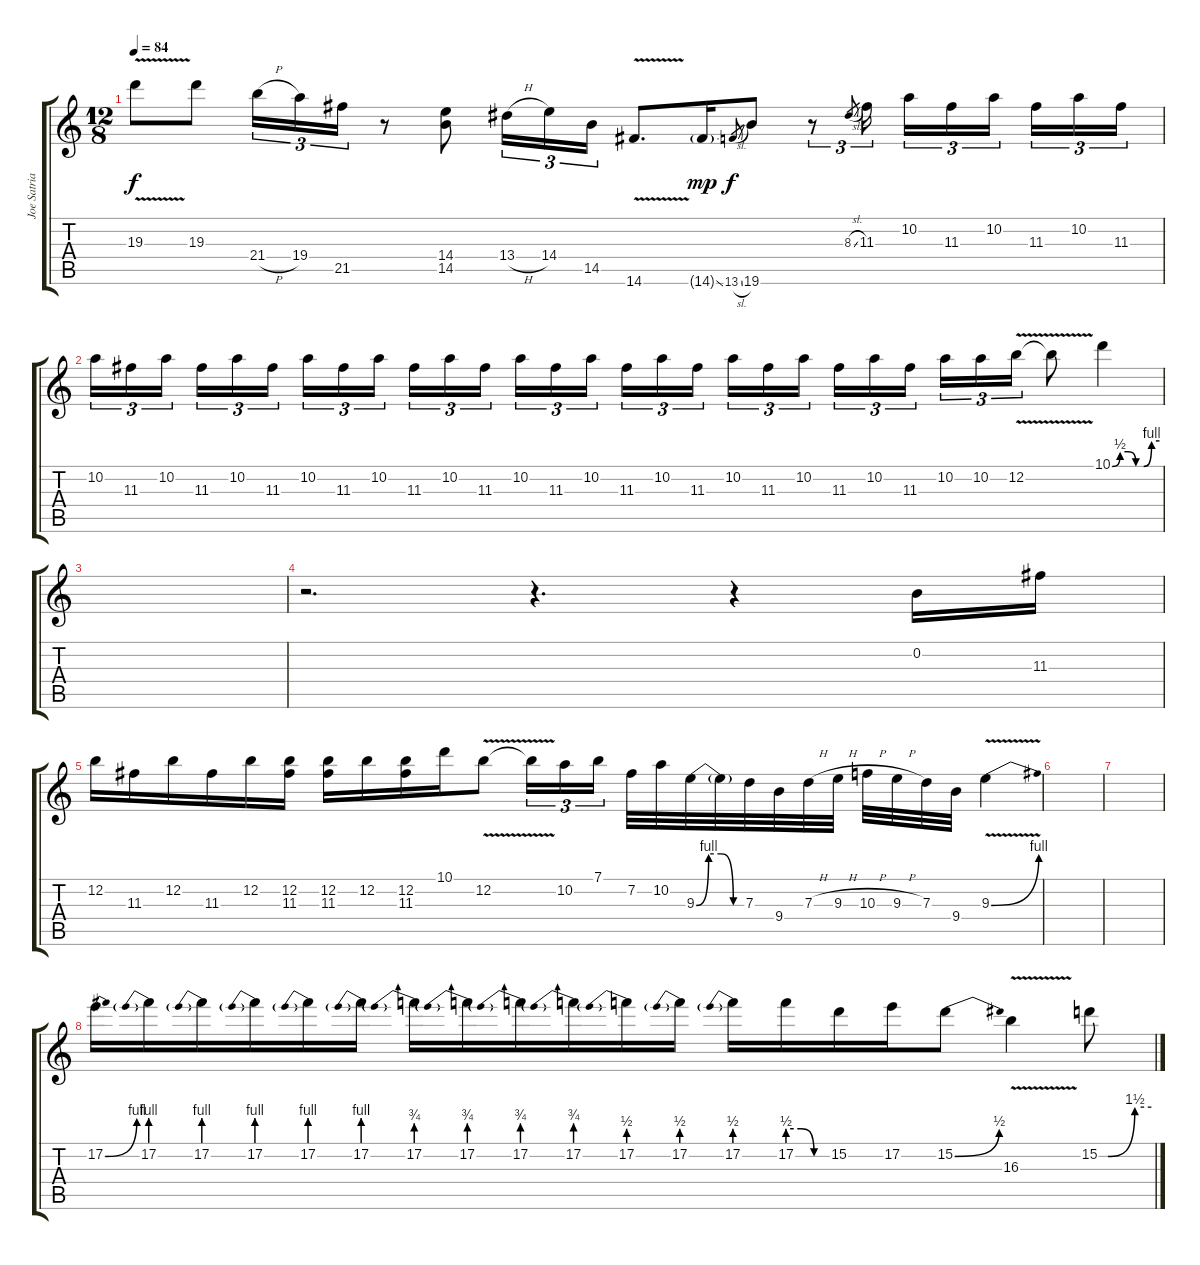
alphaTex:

\track ("Joe Satriani" "Joe Satria") {instrument distortionguitar}
\staff {score tabs}
\tuning (E4 B3 G3 D3 A2 E2) {hide}
\ts (12 8)
\tempo 84
\clef g2
\ks c
19.3{v}.8{dy f} 19.3.8 21.4{h}.16{tu (3 2)} 19.4.16{tu (3 2)} 21.5.16{tu (3 2)} r.8 (14.4 14.5).8 13.4{h}.16{tu (3 2)} 14.4.16{tu (3 2)} 14.5.16{tu (3 2)} 14.6{v}.8{d} 14.6{ss g}.16{dy mp} 13.6{sl}.8{gr dy f} 19.6.8 r.8{tu (3 2)} 8.3{sl}.8{gr} 11.3.16{tu (3 2)} 10.2.16{tu (3 2)} 11.3.16{tu (3 2)} 10.2.16{tu (3 2)} 11.3.16{tu (3 2)} 10.2.16{tu (3 2)} 11.3.16{tu (3 2)} |
10.2.16{tu (3 2)} 11.3.16{tu (3 2)} 10.2.16{tu (3 2)} 11.3.16{tu (3 2)} 10.2.16{tu (3 2)} 11.3.16{tu (3 2)} 10.2.16{tu (3 2)} 11.3.16{tu (3 2)} 10.2.16{tu (3 2)} 11.3.16{tu (3 2)} 10.2.16{tu (3 2)} 11.3.16{tu (3 2)} 10.2.16{tu (3 2)} 11.3.16{tu (3 2)} 10.2.16{tu (3 2)} 11.3.16{tu (3 2)} 10.2.16{tu (3 2)} 11.3.16{tu (3 2)} 10.2.16{tu (3 2)} 11.3.16{tu (3 2)} 10.2.16{tu (3 2)} 11.3.16{tu (3 2)} 10.2.16{tu (3 2)} 11.3.16{tu (3 2)} 10.2.16{tu (3 2)} 10.2.16{tu (3 2)} 12.2{v}.16{tu (3 2)} 12.2{t}.8 10.1{be (custom 0 0 10 2 20 2 30 0 40 0 50 4 60 4)}.4 |
|
r.2{d} r.4{d} r.4 0.2.16 11.3.16 |
12.2.16 11.3.16 12.2.16 11.3.16 12.2.16 (12.2 11.3).16 (12.2 11.3).16 12.2.16 (12.2 11.3).16 10.1.16 12.2{v}.8 12.2{t}.16{tu (3 2)} 10.2.16{tu (3 2)} 7.1.16{tu (3 2)} 7.2.32 10.2.32 9.3{be (custom 0 0 15 4 30 4 45 0 60 0)}.32 9.3{t}.32 7.3.32 9.4.32 7.3{h}.32 9.3{h}.32 10.3{h}.32 9.3{h}.32 7.3.32 9.4.32 9.3{be (bend 0 0 60 4) v}.4 |
|
|
17.2{be (bend 0 0 60 4)}.16 17.2{be (prebend 0 4 60 4)}.16 17.2{be (prebend 0 4 60 4)}.16 17.2{be (prebend 0 4 60 4)}.16 17.2{be (prebend 0 4 60 4)}.16 17.2{be (prebend 0 4 60 4)}.16 17.2{be (prebend 0 3 60 3)}.16 17.2{be (prebend 0 3 60 3)}.16 17.2{be (prebend 0 3 60 3)}.16 17.2{be (prebend 0 3 60 3)}.16 17.2{be (prebend 0 2 60 2)}.16 17.2{be (prebend 0 2 60 2)}.16 17.2{be (prebend 0 2 60 2)}.16 17.2{be (custom 0 2 20 2 40 0 60 0)}.16 15.2.16 17.2.16 15.2{be (bend 0 0 60 2)}.8 16.3{v}.4 15.2{be (custom 0 0 10 0 41 6 60 6)}.8
